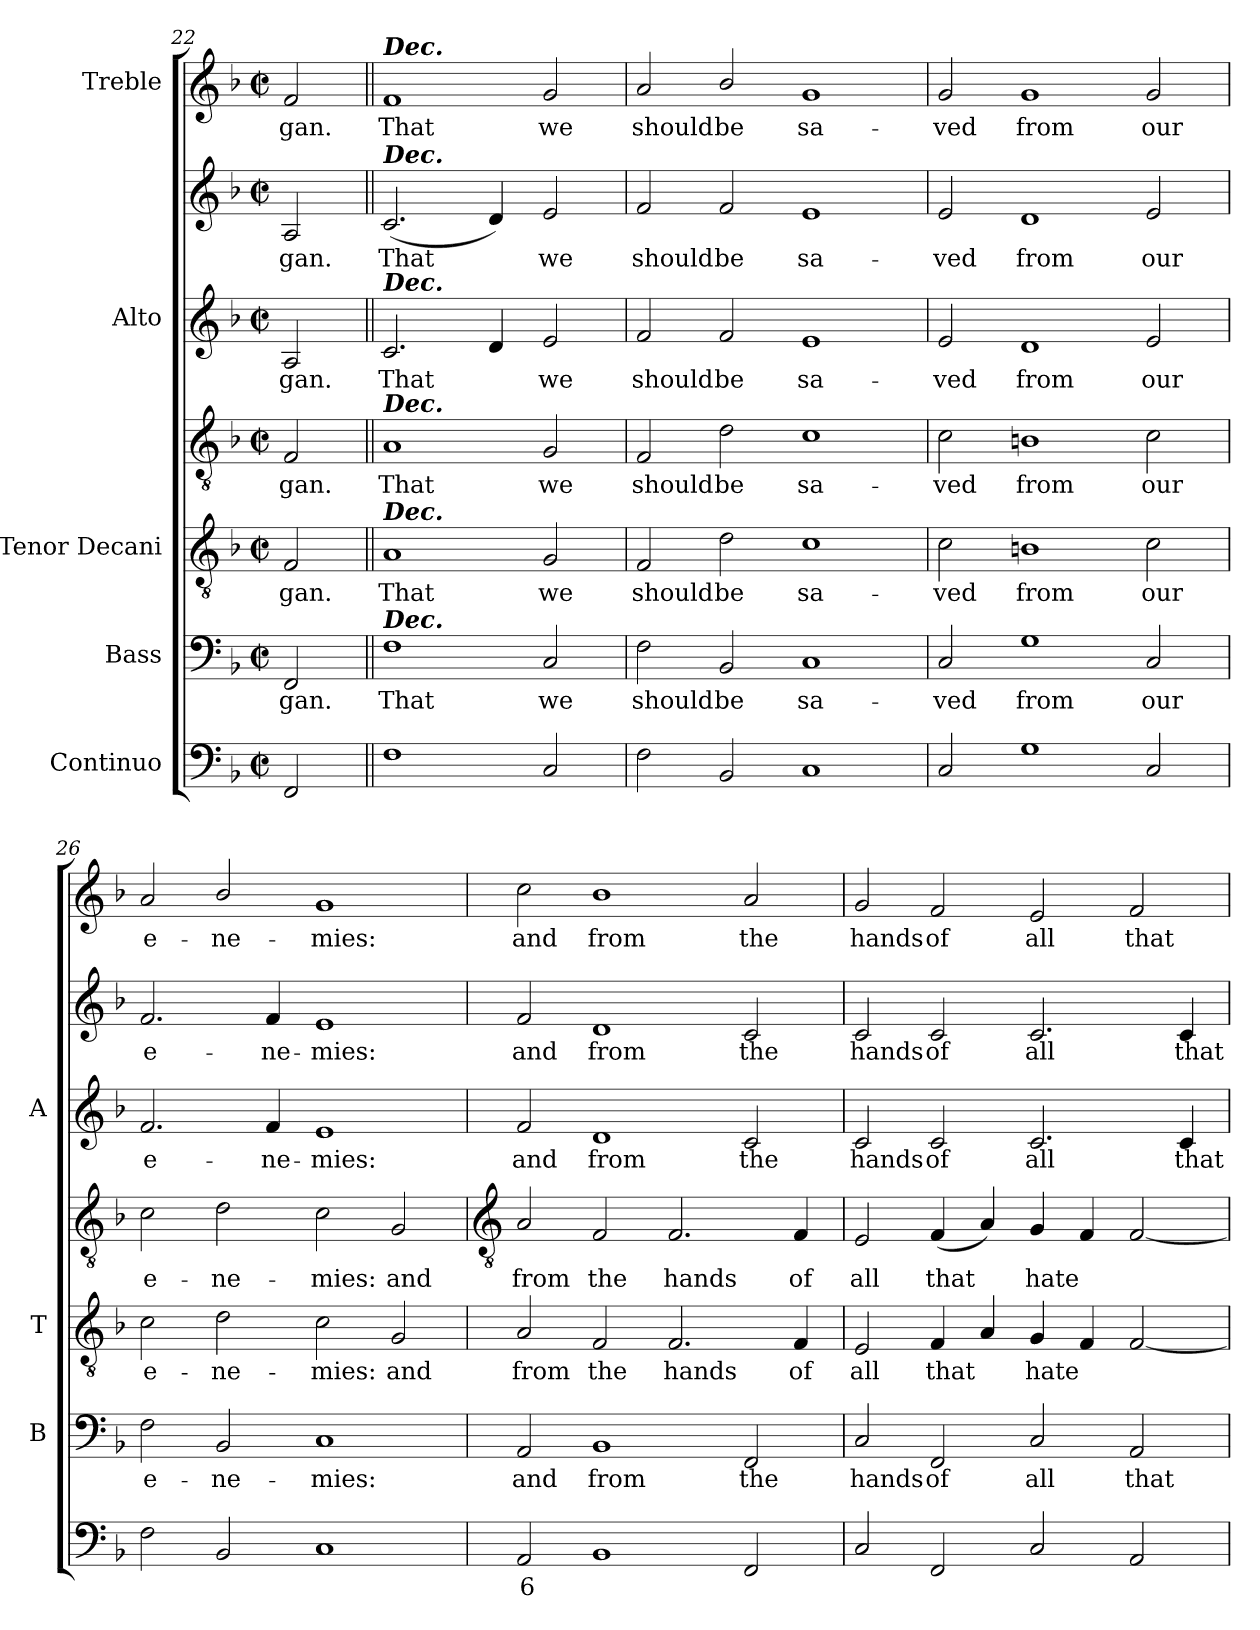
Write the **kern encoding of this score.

**kern	**text	**kern	**text	**kern	**text	**kern	**text	**kern	**text	**kern	**text	**kern	**text
*part5	*part5	*part4	*part4	*part3	*part3	*part3	*part3	*part2	*part2	*part2	*part2	*part1	*part1
*staff7	*staff7	*staff6	*staff6	*staff5	*staff5	*staff4	*staff4	*staff3	*staff3	*staff2	*staff2	*staff1	*staff1
*I"Continuo	*	*I"Bass	*	*I"Tenor Decani	*	*	*	*I"Alto	*	*	*	*I"Treble	*
*	*	*I'B	*	*I'T	*	*	*	*I'A	*	*	*	*	*
*clefF4	*	*clefF4	*	*clefGv2	*	*clefGv2	*	*	*	*clefG2	*	*clefG2	*
*k[b-]	*	*k[b-]	*	*k[b-]	*	*k[b-]	*	*k[b-]	*	*k[b-]	*	*k[b-]	*
*F:	*	*F:	*	*F:	*	*F:	*	*F:	*	*F:	*	*F:	*
*M4/2	*	*M4/2	*	*M4/2	*	*M4/2	*	*M4/2	*	*M4/2	*	*M4/2	*
*met(c|)	*	*met(c|)	*	*met(c|)	*	*met(c|)	*	*met(c|)	*	*met(c|)	*	*met(c|)	*
=22	=22	=22	=22	=22	=22	=22	=22	=22	=22	=22	=22	=22	=22
!	!	!	!LO:LY:b	!	!LO:LY:b	!	!LO:LY:b	!	!LO:LY:b	!	!LO:LY:b	!	!LO:LY:b
2FF	.	2FF	gan.	2F	gan.	2F	gan.	2A	-gan.	2A	-gan.	2f	-gan.
=23||	=23||	=23||	=23||	=23||	=23||	=23||	=23||	=23||	=23||	=23||	=23||	=23||	=23||
!	!	!	!	!	!	!	!	!	!	!	!	!LO:TX:a:Bi:t=Dec.	!
!	!	!	!	!	!	!	!	!	!	!LO:TX:a:Bi:t=Dec.	!	!	!
!	!	!	!	!	!	!	!	!LO:TX:a:Bi:t=Dec.	!	!	!	!	!
!	!	!	!	!	!	!LO:TX:a:Bi:t=Dec.	!	!	!	!	!	!	!
!	!	!	!	!LO:TX:a:Bi:t=Dec.	!	!	!	!	!	!	!	!	!
!	!	!LO:TX:a:Bi:t=Dec.	!	!	!	!	!	!	!	!	!	!	!
!	!	!	!LO:LY:b	!	!LO:LY:b	!	!LO:LY:b	!	!LO:LY:b	!	!LO:LY:b	!	!LO:LY:b
1F	.	1F	That	1A	That	1A	That	2.c	That	(<2.c	That	1f	That
.	.	.	.	.	.	.	.	4d	.	4d)	.	.	.
!	!	!	!LO:LY:b	!	!LO:LY:b	!	!LO:LY:b	!	!LO:LY:b	!	!LO:LY:b	!	!LO:LY:b
2C	.	2C	we	2G	we	2G	we	2e	we	2e	we	2g	we
=24	=24	=24	=24	=24	=24	=24	=24	=24	=24	=24	=24	=24	=24
!	!	!	!LO:LY:b	!	!LO:LY:b	!	!LO:LY:b	!	!LO:LY:b	!	!LO:LY:b	!	!LO:LY:b
2F	.	2F	should	2F	should	2F	should	2f	should	2f	should	2a	should
!	!	!	!LO:LY:b	!	!LO:LY:b	!	!LO:LY:b	!	!LO:LY:b	!	!LO:LY:b	!	!LO:LY:b
2BB-	.	2BB-	be	2d	be	2d	be	2f	be	2f	be	2b-/	be
!	!	!	!LO:LY:b	!	!LO:LY:b	!	!LO:LY:b	!	!LO:LY:b	!	!LO:LY:b	!	!LO:LY:b
1C	.	1C	sa-	1c	sa-	1c	sa-	1e	sa-	1e	sa-	1g	sa-
=25	=25	=25	=25	=25	=25	=25	=25	=25	=25	=25	=25	=25	=25
!	!	!	!LO:LY:b	!	!LO:LY:b	!	!LO:LY:b	!	!LO:LY:b	!	!LO:LY:b	!	!LO:LY:b
2C	.	2C	-ved	2c	-ved	2c	-ved	2e	-ved	2e	-ved	2g	-ved
!	!	!	!LO:LY:b	!	!LO:LY:b	!	!LO:LY:b	!	!LO:LY:b	!	!LO:LY:b	!	!LO:LY:b
1G	.	1G	from	1Bn	from	1Bn	from	1d	from	1d	from	1g	from
!	!	!	!LO:LY:b	!	!LO:LY:b	!	!LO:LY:b	!	!LO:LY:b	!	!LO:LY:b	!	!LO:LY:b
2C	.	2C	our	2c	our	2c	our	2e	our	2e	our	2g	our
=26	=26	=26	=26	=26	=26	=26	=26	=26	=26	=26	=26	=26	=26
!	!	!	!LO:LY:b	!	!LO:LY:b	!	!LO:LY:b	!	!LO:LY:b	!	!LO:LY:b	!	!LO:LY:b
2F	.	2F	e-	2c	e-	2c	e-	2.f	e-	2.f	e-	2a	e-
!	!	!	!LO:LY:b	!	!LO:LY:b	!	!LO:LY:b	!	!	!	!	!	!LO:LY:b
2BB-	.	2BB-	-ne-	2d	-ne-	2d	-ne-	.	.	.	.	2b-/	-ne-
!	!	!	!	!	!	!	!	!	!LO:LY:b	!	!LO:LY:b	!	!
.	.	.	.	.	.	.	.	4f	-ne-	4f	-ne-	.	.
!	!	!	!LO:LY:b	!	!LO:LY:b	!	!LO:LY:b	!	!LO:LY:b	!	!LO:LY:b	!	!LO:LY:b
1C	.	1C	-mies:	2c	-mies:	2c	-mies:	1e	-mies:	1e	-mies:	1g	-mies:
!	!	!	!	!	!LO:LY:b	!	!LO:LY:b	!	!	!	!	!	!
.	.	.	.	2G	and	2G	and	.	.	.	.	.	.
!!LO:LB:g=z
=27	=27	=27	=27	=27	=27	=27	=27	=27	=27	=27	=27	=27	=27
*	*	*	*	*	*	*clefGv2	*	*	*	*	*	*	*
!	!LO:LY:b	!	!LO:LY:b	!	!LO:LY:b	!	!LO:LY:b	!	!LO:LY:b	!	!LO:LY:b	!	!LO:LY:b
2AA	6	2AA	and	2A	from	2A	from	2f	and	2f	and	2cc	and
!	!	!	!LO:LY:b	!	!LO:LY:b	!	!LO:LY:b	!	!LO:LY:b	!	!LO:LY:b	!	!LO:LY:b
1BB-	.	1BB-	from	2F	the	2F	the	1d	from	1d	from	1b-	from
!	!	!	!	!	!LO:LY:b	!	!LO:LY:b	!	!	!	!	!	!
.	.	.	.	2.F	hands	2.F	hands	.	.	.	.	.	.
!	!	!	!LO:LY:b	!	!	!	!	!	!LO:LY:b	!	!LO:LY:b	!	!LO:LY:b
2FF	.	2FF	the	.	.	.	.	2c	the	2c	the	2a	the
!	!	!	!	!	!LO:LY:b	!	!LO:LY:b	!	!	!	!	!	!
.	.	.	.	4F	of	4F	of	.	.	.	.	.	.
=28	=28	=28	=28	=28	=28	=28	=28	=28	=28	=28	=28	=28	=28
!	!	!	!LO:LY:b	!	!LO:LY:b	!	!LO:LY:b	!	!LO:LY:b	!	!LO:LY:b	!	!LO:LY:b
2C	.	2C	hands	2E	all	2E	all	2c	hands	2c	hands	2g	hands
!	!	!	!LO:LY:b	!	!LO:LY:b	!	!LO:LY:b	!	!LO:LY:b	!	!LO:LY:b	!	!LO:LY:b
2FF	.	2FF	of	4F	that	(<4F	that	2c	of	2c	of	2f	of
.	.	.	.	4A	.	4A)	.	.	.	.	.	.	.
!	!	!	!LO:LY:b	!	!LO:LY:b	!	!LO:LY:b	!	!LO:LY:b	!	!LO:LY:b	!	!LO:LY:b
2C	.	2C	all	4G	hate	4G	hate	2.c	all	2.c	all	2e	all
.	.	.	.	4F	.	4F	.	.	.	.	.	.	.
!	!	!	!LO:LY:b	!	!	!	!	!	!	!	!	!	!LO:LY:b
2AA	.	2AA	that	[2F	.	[2F	.	.	.	.	.	2f	that
!	!	!	!	!	!	!	!	!	!LO:LY:b	!	!LO:LY:b	!	!
.	.	.	.	.	.	.	.	4c	that	4c	that	.	.
=	=	=	=	=	=	=	=	=	=	=	=	=	=
*-	*-	*-	*-	*-	*-	*-	*-	*-	*-	*-	*-	*-	*-
